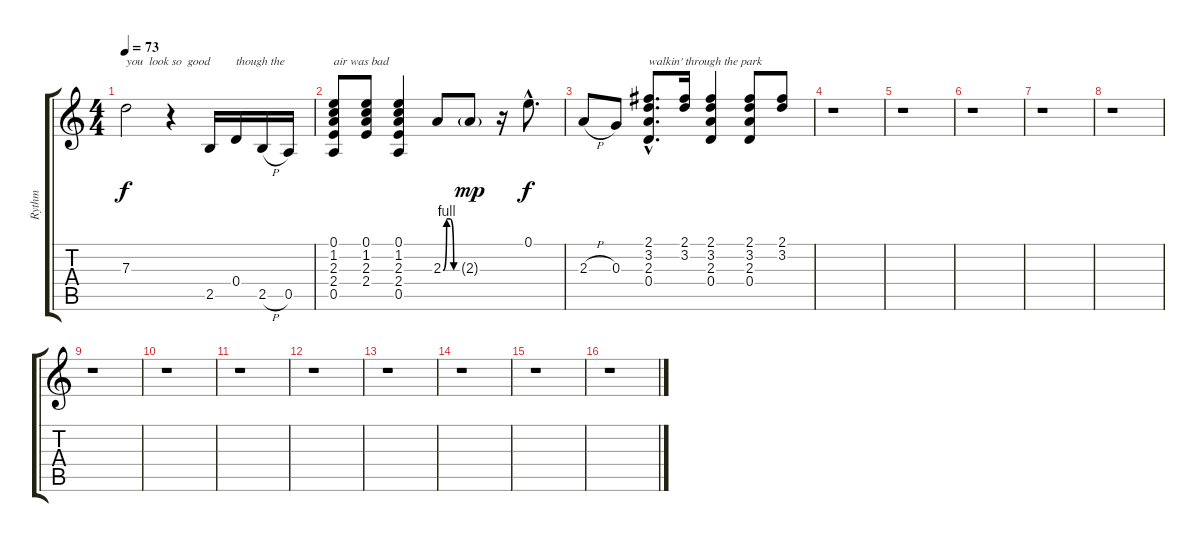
\track ("Rythm" "Rythm") {instrument electricguitarclean}
\staff {score tabs}
\tuning (E4 B3 G3 D3 A2 E2) {hide}
\ts (4 4)
\tempo 73
\clef g2
\ks c
7.3.2{txt "you  look so  good" dy f} r.4 2.5.16 0.4.16{txt "though the"} 2.5{h}.16 0.5.16 |
(0.1 1.2 2.3 2.4 0.5).8{txt "air was bad"} (0.1 1.2 2.3 2.4).8 (0.1 1.2 2.3 2.4 0.5).4 2.3{be (custom 0 0 15 4 30 4 45 0 60 0)}.8 2.3{g}.8{dy mp} r.16 0.1{hac}.8{d dy f} |
2.3{h}.8 0.3.8 (2.1{hac} 3.2{hac} 2.3{hac} 0.4{hac}).8{d txt "walkin' through the park"} (2.1 3.2).16 (2.1 3.2 2.3 0.4).4 (2.1 3.2 2.3 0.4).8 (2.1 3.2).8 |
r.1 |
r.1 |
r.1 |
r.1 |
r.1 |
r.1 |
r.1 |
r.1 |
r.1 |
r.1 |
r.1 |
r.1 |
r.1
